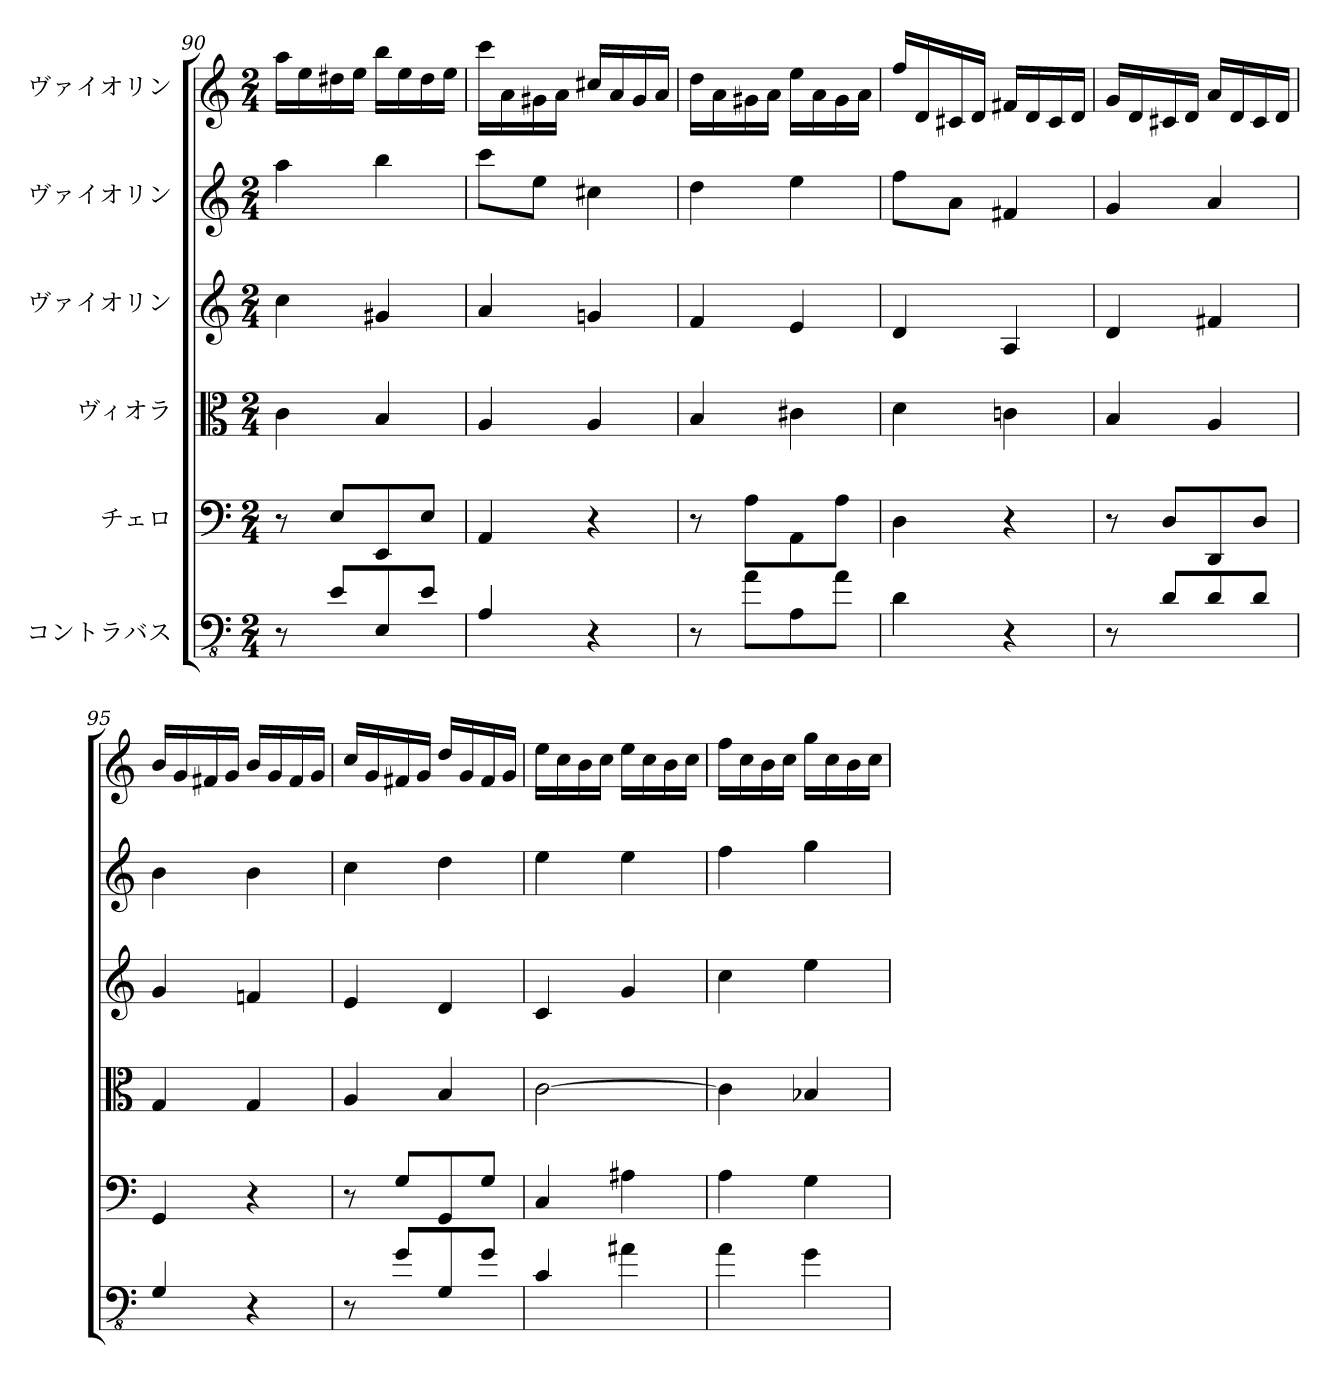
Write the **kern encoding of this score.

**kern	**kern	**kern	**kern	**kern	**kern
*part6	*part5	*part4	*part3	*part2	*part1
*staff6	*staff5	*staff4	*staff3	*staff2	*staff1
*I"コントラバス	*I"チェロ	*I"ヴィオラ	*I"ヴァイオリン	*I"ヴァイオリン	*I"ヴァイオリン
!!LO:LB:g=z
*clefFv4	*clefF4	*clefC3	*clefG2	*clefG2	*clefG2
*ITrd7c12	*	*	*	*	*
*k[]	*k[]	*k[]	*k[]	*k[]	*k[]
*M2/4	*M2/4	*M2/4	*M2/4	*M2/4	*M2/4
=90	=90	=90	=90	=90	=90
8r	8r	4c\	4cc\	4aa\	16aa\LL
.	.	.	.	.	16ee\
8EE/L	8E/L	.	.	.	16dd#X\
.	.	.	.	.	16ee\JJ
8EEE/	8EE/	4B/	4g#X/	4bb\	16bb\LL
.	.	.	.	.	16ee\
8EE/J	8E/J	.	.	.	16dd#\
.	.	.	.	.	16ee\JJ
=91	=91	=91	=91	=91	=91
4AAA/	4AA/	4A/	4a/	8ccc\L	16ccc\LL
.	.	.	.	.	16a\
.	.	.	.	8ee\J	16g#X\
.	.	.	.	.	16a\JJ
4r	4r	4A/	4gn/	4cc#X\	16cc#X/LL
.	.	.	.	.	16a/
.	.	.	.	.	16g#/
.	.	.	.	.	16a/JJ
=92	=92	=92	=92	=92	=92
8r	8r	4B/	4f/	4dd\	16dd\LL
.	.	.	.	.	16a\
8AA\L	8A\L	.	.	.	16g#X\
.	.	.	.	.	16a\JJ
8AAA\	8AA\	4c#X\	4e/	4ee\	16ee\LL
.	.	.	.	.	16a\
8AA\J	8A\J	.	.	.	16g#\
.	.	.	.	.	16a\JJ
=93	=93	=93	=93	=93	=93
4DD\	4D\	4d\	4d/	8ff\L	16ff/LL
.	.	.	.	.	16d/
.	.	.	.	8a\J	16c#X/
.	.	.	.	.	16d/JJ
4r	4r	4cn\	4A/	4f#X/	16f#X/LL
.	.	.	.	.	16d/
.	.	.	.	.	16c#/
.	.	.	.	.	16d/JJ
=94	=94	=94	=94	=94	=94
8r	8r	4B/	4d/	4g/	16g/LL
.	.	.	.	.	16d/
8DD/L	8D/L	.	.	.	16c#X/
.	.	.	.	.	16d/JJ
8DD/	8DD/	4A/	4f#X/	4a/	16a/LL
.	.	.	.	.	16d/
8DD/J	8D/J	.	.	.	16c#/
.	.	.	.	.	16d/JJ
!!LO:PB:g=z
=95	=95	=95	=95	=95	=95
4GGG/	4GG/	4G/	4g/	4b\	16b/LL
.	.	.	.	.	16g/
.	.	.	.	.	16f#X/
.	.	.	.	.	16g/JJ
4r	4r	4G/	4fn/	4b\	16b/LL
.	.	.	.	.	16g/
.	.	.	.	.	16f#/
.	.	.	.	.	16g/JJ
=96	=96	=96	=96	=96	=96
8r	8r	4A/	4e/	4cc\	16cc/LL
.	.	.	.	.	16g/
8GG/L	8G/L	.	.	.	16f#X/
.	.	.	.	.	16g/JJ
8GGG/	8GG/	4B/	4d/	4dd\	16dd/LL
.	.	.	.	.	16g/
8GG/J	8G/J	.	.	.	16f#/
.	.	.	.	.	16g/JJ
=97	=97	=97	=97	=97	=97
4CC/	4C/	[2c\	4c/	4ee\	16ee\LL
.	.	.	.	.	16cc\
.	.	.	.	.	16b\
.	.	.	.	.	16cc\JJ
4AA#X\	4A#X\	.	4g/	4ee\	16ee\LL
.	.	.	.	.	16cc\
.	.	.	.	.	16b\
.	.	.	.	.	16cc\JJ
=98	=98	=98	=98	=98	=98
4AA\	4A\	4c\]	4cc\	4ff\	16ff\LL
.	.	.	.	.	16cc\
.	.	.	.	.	16b\
.	.	.	.	.	16cc\JJ
4GG\	4G\	4B-X/	4ee\	4gg\	16gg\LL
.	.	.	.	.	16cc\
.	.	.	.	.	16b\
.	.	.	.	.	16cc\JJ
=	=	=	=	=	=
*-	*-	*-	*-	*-	*-
